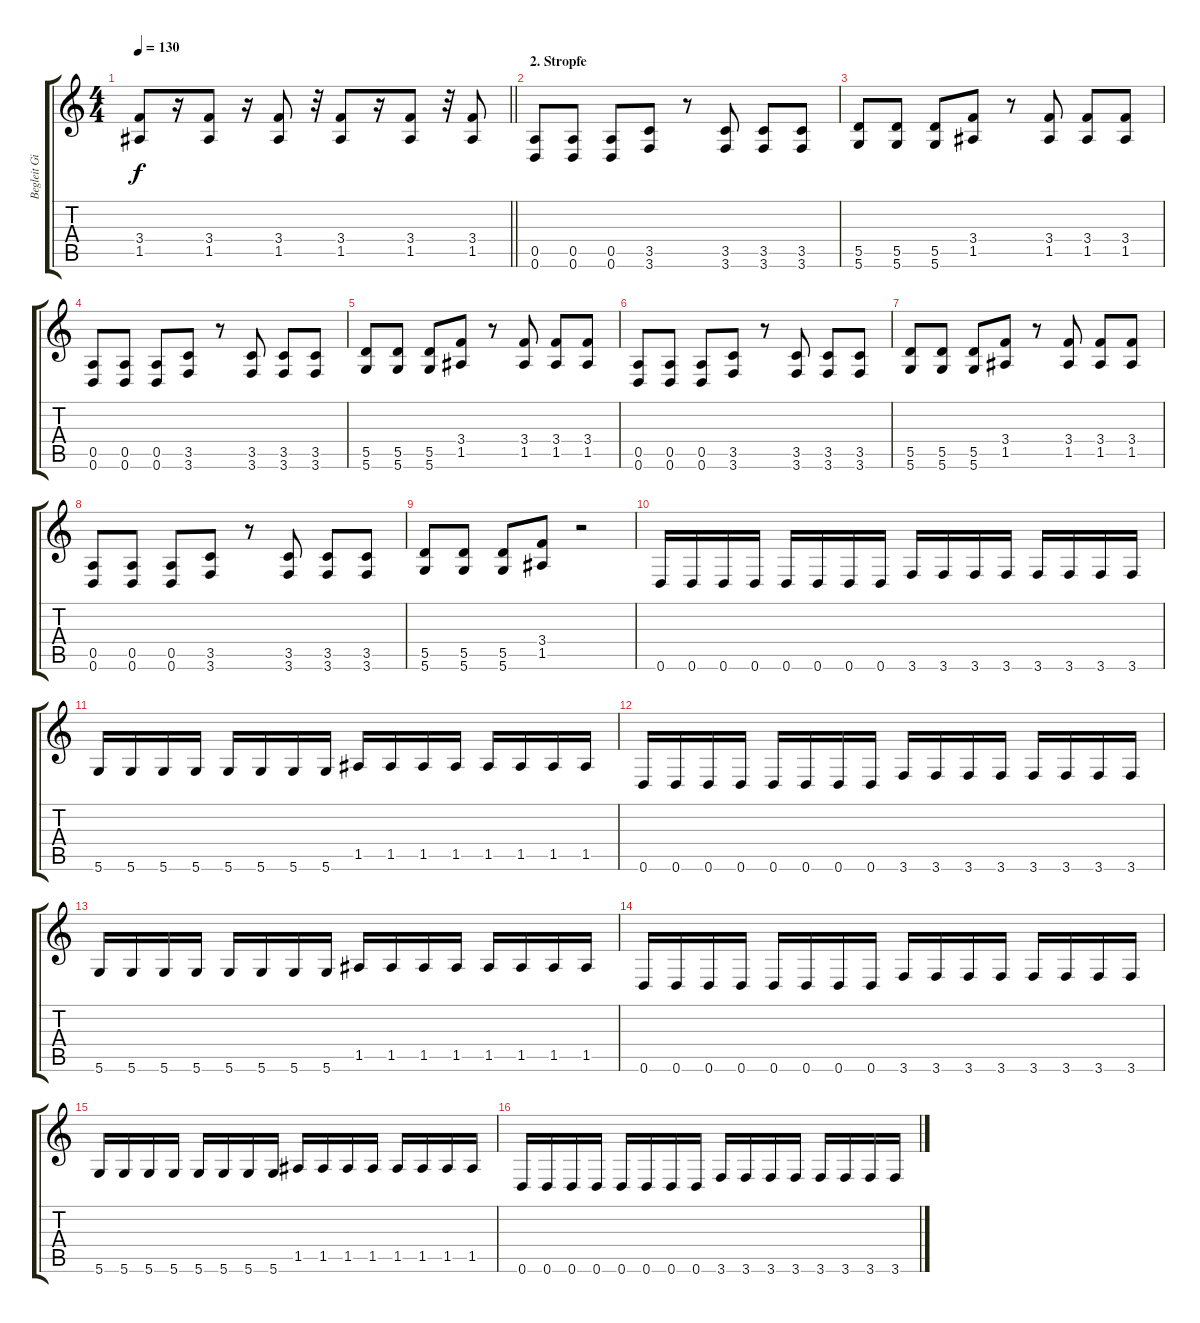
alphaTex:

\track ("Begleit Gitarre" "Begleit Gi") {instrument distortionguitar}
\staff {score tabs}
\tuning (E4 B3 G3 D3 A2 D2) {hide}
\ts (4 4)
\tempo 130
\clef g2
\barLineRight lightlight
\ks c
(3.4 1.5).8{dy f} r.16 (3.4 1.5).8 r.16 (3.4 1.5).8 r.32 (3.4 1.5).8 r.16 (3.4 1.5).8 r.32 (3.4 1.5).8 |
\section ("" "2. Stropfe")
(0.5 0.6).8 (0.5 0.6).8 (0.5 0.6).8 (3.5 3.6).8 r.8 (3.5 3.6).8 (3.5 3.6).8 (3.5 3.6).8 |
(5.5 5.6).8 (5.5 5.6).8 (5.5 5.6).8 (3.4 1.5).8 r.8 (3.4 1.5).8 (3.4 1.5).8 (3.4 1.5).8 |
(0.5 0.6).8 (0.5 0.6).8 (0.5 0.6).8 (3.5 3.6).8 r.8 (3.5 3.6).8 (3.5 3.6).8 (3.5 3.6).8 |
(5.5 5.6).8 (5.5 5.6).8 (5.5 5.6).8 (3.4 1.5).8 r.8 (3.4 1.5).8 (3.4 1.5).8 (3.4 1.5).8 |
(0.5 0.6).8 (0.5 0.6).8 (0.5 0.6).8 (3.5 3.6).8 r.8 (3.5 3.6).8 (3.5 3.6).8 (3.5 3.6).8 |
(5.5 5.6).8 (5.5 5.6).8 (5.5 5.6).8 (3.4 1.5).8 r.8 (3.4 1.5).8 (3.4 1.5).8 (3.4 1.5).8 |
(0.5 0.6).8 (0.5 0.6).8 (0.5 0.6).8 (3.5 3.6).8 r.8 (3.5 3.6).8 (3.5 3.6).8 (3.5 3.6).8 |
(5.5 5.6).8 (5.5 5.6).8 (5.5 5.6).8 (3.4 1.5).8 r.2 |
0.6.16 0.6.16 0.6.16 0.6.16 0.6.16 0.6.16 0.6.16 0.6.16 3.6.16 3.6.16 3.6.16 3.6.16 3.6.16 3.6.16 3.6.16 3.6.16 |
5.6.16 5.6.16 5.6.16 5.6.16 5.6.16 5.6.16 5.6.16 5.6.16 1.5.16 1.5.16 1.5.16 1.5.16 1.5.16 1.5.16 1.5.16 1.5.16 |
0.6.16 0.6.16 0.6.16 0.6.16 0.6.16 0.6.16 0.6.16 0.6.16 3.6.16 3.6.16 3.6.16 3.6.16 3.6.16 3.6.16 3.6.16 3.6.16 |
5.6.16 5.6.16 5.6.16 5.6.16 5.6.16 5.6.16 5.6.16 5.6.16 1.5.16 1.5.16 1.5.16 1.5.16 1.5.16 1.5.16 1.5.16 1.5.16 |
0.6.16 0.6.16 0.6.16 0.6.16 0.6.16 0.6.16 0.6.16 0.6.16 3.6.16 3.6.16 3.6.16 3.6.16 3.6.16 3.6.16 3.6.16 3.6.16 |
5.6.16 5.6.16 5.6.16 5.6.16 5.6.16 5.6.16 5.6.16 5.6.16 1.5.16 1.5.16 1.5.16 1.5.16 1.5.16 1.5.16 1.5.16 1.5.16 |
0.6.16 0.6.16 0.6.16 0.6.16 0.6.16 0.6.16 0.6.16 0.6.16 3.6.16 3.6.16 3.6.16 3.6.16 3.6.16 3.6.16 3.6.16 3.6.16
